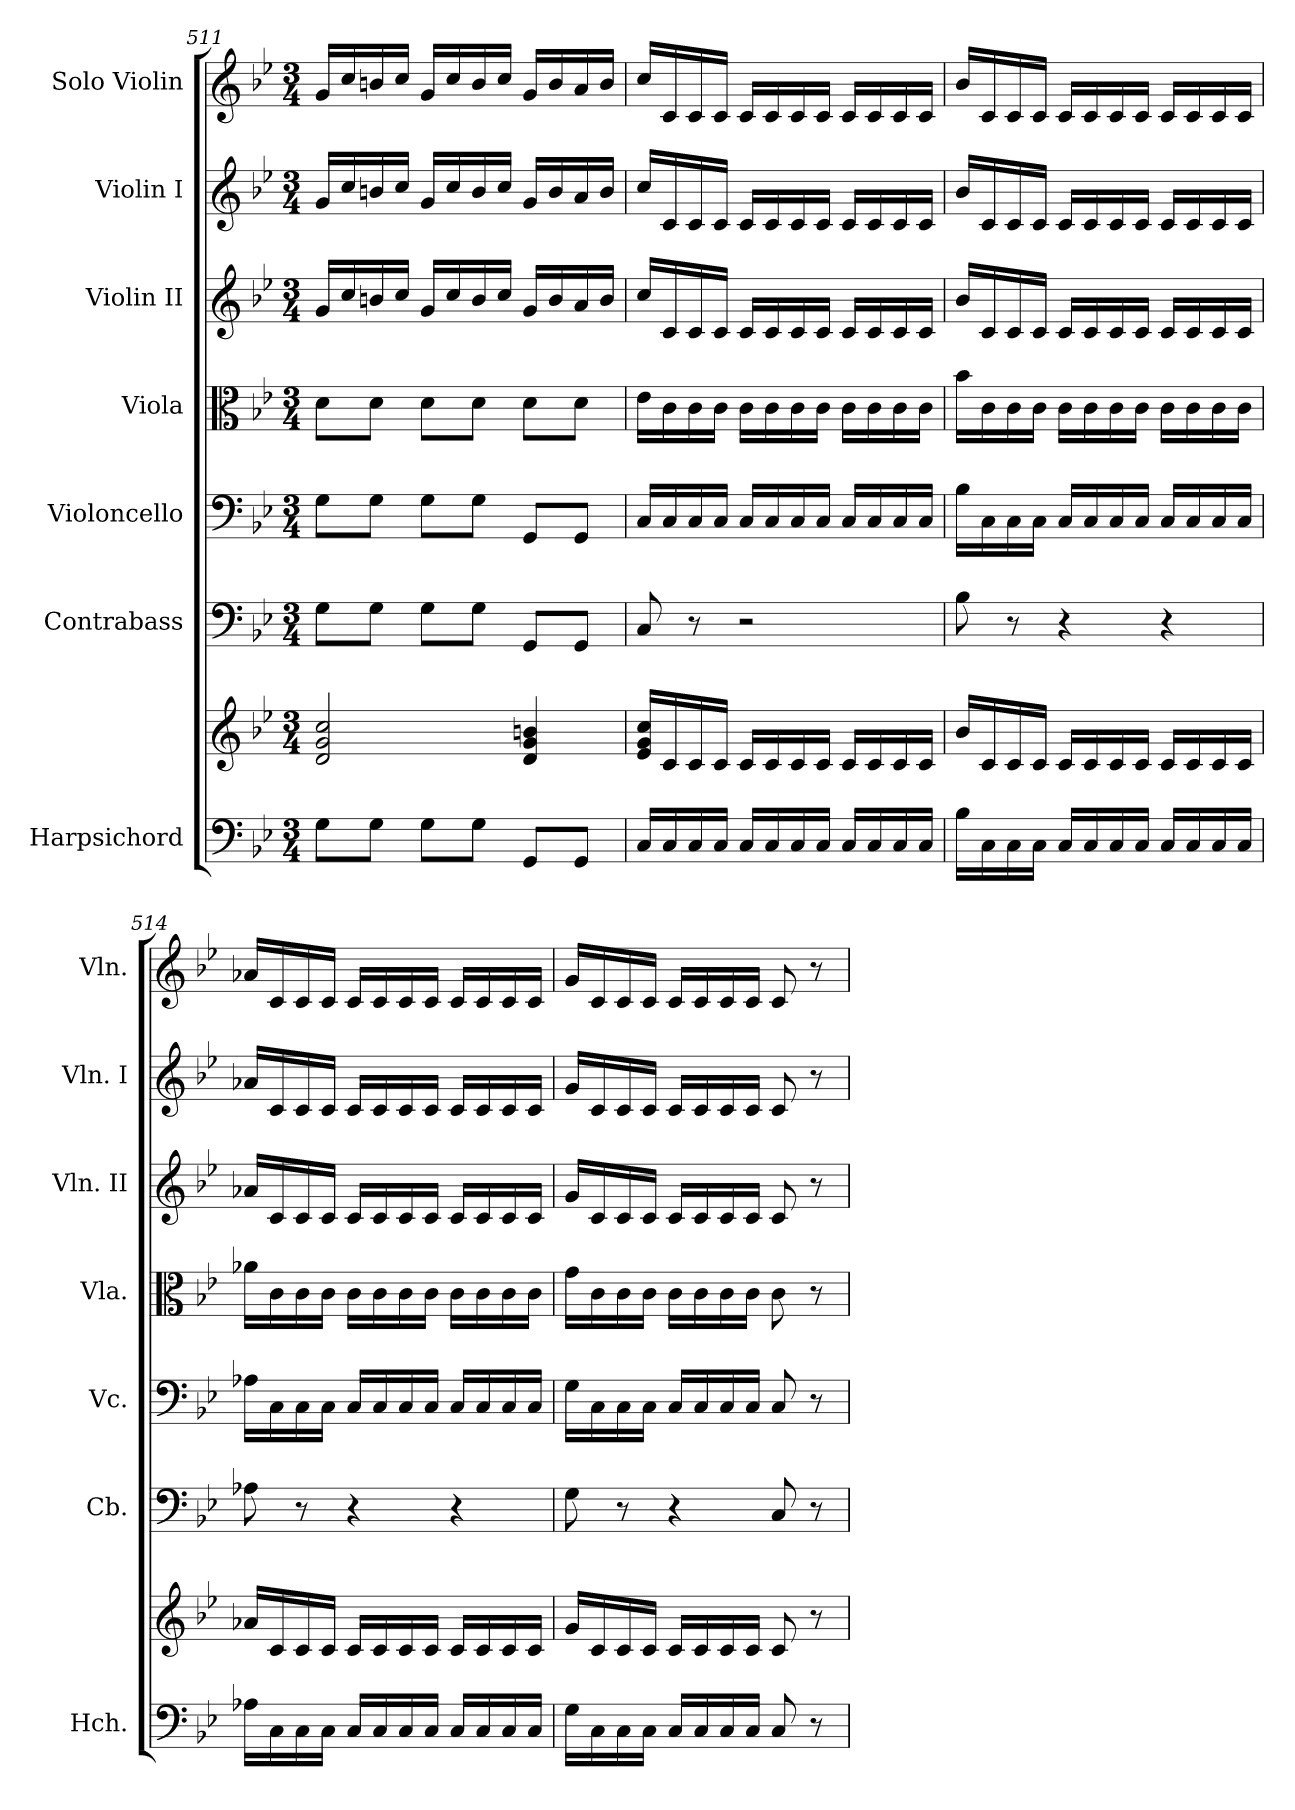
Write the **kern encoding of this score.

**kern	**kern	**kern	**kern	**kern	**kern	**kern	**kern
*part7	*part7	*part6	*part5	*part4	*part3	*part2	*part1
*staff8	*staff7	*staff6	*staff5	*staff4	*staff3	*staff2	*staff1
*I"Harpsichord	*	*I"Contrabass	*I"Violoncello	*I"Viola	*I"Violin II	*I"Violin I	*I"Solo Violin
*I'Hch.	*	*I'Cb.	*I'Vc.	*I'Vla.	*I'Vln. II	*I'Vln. I	*I'Vln.
!!LO:PB:g=z
*clefF4	*clefG2	*clefF4	*clefF4	*clefC3	*clefG2	*clefG2	*clefG2
*	*	*ITrd7c12	*	*	*	*	*
*k[b-e-]	*k[b-e-]	*k[b-e-]	*k[b-e-]	*k[b-e-]	*k[b-e-]	*k[b-e-]	*k[b-e-]
*M3/4	*M3/4	*M3/4	*M3/4	*M3/4	*M3/4	*M3/4	*M3/4
=511	=511	=511	=511	=511	=511	=511	=511
8G\L	2d/ 2g/ 2cc/	8GG\L	8G\L	8d\L	16g/LL	16g/LL	16g/LL
.	.	.	.	.	16cc/	16cc/	16cc/
8G\J	.	8GG\J	8G\J	8d\J	16bn/	16bn/	16bn/
.	.	.	.	.	16cc/JJ	16cc/JJ	16cc/JJ
8G\L	.	8GG\L	8G\L	8d\L	16g/LL	16g/LL	16g/LL
.	.	.	.	.	16cc/	16cc/	16cc/
8G\J	.	8GG\J	8G\J	8d\J	16b/	16b/	16b/
.	.	.	.	.	16cc/JJ	16cc/JJ	16cc/JJ
8GG/L	4d/ 4g/ 4bn/	8GGG/L	8GG/L	8d\L	16g/LL	16g/LL	16g/LL
.	.	.	.	.	16b/	16b/	16b/
8GG/J	.	8GGG/J	8GG/J	8d\J	16a/	16a/	16a/
.	.	.	.	.	16b/JJ	16b/JJ	16b/JJ
=512	=512	=512	=512	=512	=512	=512	=512
16C/LL	16e-/ 16g/ 16cc/LL	8CC/	16C/LL	16e-\LL	16cc/LL	16cc/LL	16cc/LL
16C/	16c/	.	16C/	16c\	16c/	16c/	16c/
16C/	16c/	8r	16C/	16c\	16c/	16c/	16c/
16C/JJ	16c/JJ	.	16C/JJ	16c\JJ	16c/JJ	16c/JJ	16c/JJ
16C/LL	16c/LL	2r	16C/LL	16c\LL	16c/LL	16c/LL	16c/LL
16C/	16c/	.	16C/	16c\	16c/	16c/	16c/
16C/	16c/	.	16C/	16c\	16c/	16c/	16c/
16C/JJ	16c/JJ	.	16C/JJ	16c\JJ	16c/JJ	16c/JJ	16c/JJ
16C/LL	16c/LL	.	16C/LL	16c\LL	16c/LL	16c/LL	16c/LL
16C/	16c/	.	16C/	16c\	16c/	16c/	16c/
16C/	16c/	.	16C/	16c\	16c/	16c/	16c/
16C/JJ	16c/JJ	.	16C/JJ	16c\JJ	16c/JJ	16c/JJ	16c/JJ
!!LO:PB:g=z
=513	=513	=513	=513	=513	=513	=513	=513
16B-\LL	16b-/LL	8BB-\	16B-\LL	16b-\LL	16b-/LL	16b-/LL	16b-/LL
16C\	16c/	.	16C\	16c\	16c/	16c/	16c/
16C\	16c/	8r	16C\	16c\	16c/	16c/	16c/
16C\JJ	16c/JJ	.	16C\JJ	16c\JJ	16c/JJ	16c/JJ	16c/JJ
16C/LL	16c/LL	4r	16C/LL	16c\LL	16c/LL	16c/LL	16c/LL
16C/	16c/	.	16C/	16c\	16c/	16c/	16c/
16C/	16c/	.	16C/	16c\	16c/	16c/	16c/
16C/JJ	16c/JJ	.	16C/JJ	16c\JJ	16c/JJ	16c/JJ	16c/JJ
16C/LL	16c/LL	4r	16C/LL	16c\LL	16c/LL	16c/LL	16c/LL
16C/	16c/	.	16C/	16c\	16c/	16c/	16c/
16C/	16c/	.	16C/	16c\	16c/	16c/	16c/
16C/JJ	16c/JJ	.	16C/JJ	16c\JJ	16c/JJ	16c/JJ	16c/JJ
=514	=514	=514	=514	=514	=514	=514	=514
16A-X\LL	16a-X/LL	8AA-X\	16A-X\LL	16a-X\LL	16a-X/LL	16a-X/LL	16a-X/LL
16C\	16c/	.	16C\	16c\	16c/	16c/	16c/
16C\	16c/	8r	16C\	16c\	16c/	16c/	16c/
16C\JJ	16c/JJ	.	16C\JJ	16c\JJ	16c/JJ	16c/JJ	16c/JJ
16C/LL	16c/LL	4r	16C/LL	16c\LL	16c/LL	16c/LL	16c/LL
16C/	16c/	.	16C/	16c\	16c/	16c/	16c/
16C/	16c/	.	16C/	16c\	16c/	16c/	16c/
16C/JJ	16c/JJ	.	16C/JJ	16c\JJ	16c/JJ	16c/JJ	16c/JJ
16C/LL	16c/LL	4r	16C/LL	16c\LL	16c/LL	16c/LL	16c/LL
16C/	16c/	.	16C/	16c\	16c/	16c/	16c/
16C/	16c/	.	16C/	16c\	16c/	16c/	16c/
16C/JJ	16c/JJ	.	16C/JJ	16c\JJ	16c/JJ	16c/JJ	16c/JJ
!!LO:PB:g=z
=515	=515	=515	=515	=515	=515	=515	=515
16G\LL	16g/LL	8GG\	16G\LL	16g\LL	16g/LL	16g/LL	16g/LL
16C\	16c/	.	16C\	16c\	16c/	16c/	16c/
16C\	16c/	8r	16C\	16c\	16c/	16c/	16c/
16C\JJ	16c/JJ	.	16C\JJ	16c\JJ	16c/JJ	16c/JJ	16c/JJ
16C/LL	16c/LL	4r	16C/LL	16c\LL	16c/LL	16c/LL	16c/LL
16C/	16c/	.	16C/	16c\	16c/	16c/	16c/
16C/	16c/	.	16C/	16c\	16c/	16c/	16c/
16C/JJ	16c/JJ	.	16C/JJ	16c\JJ	16c/JJ	16c/JJ	16c/JJ
8C/	8c/	8CC/	8C/	8c\	8c/	8c/	8c/
8r	8r	8r	8r	8r	8r	8r	8r
=	=	=	=	=	=	=	=
*-	*-	*-	*-	*-	*-	*-	*-
